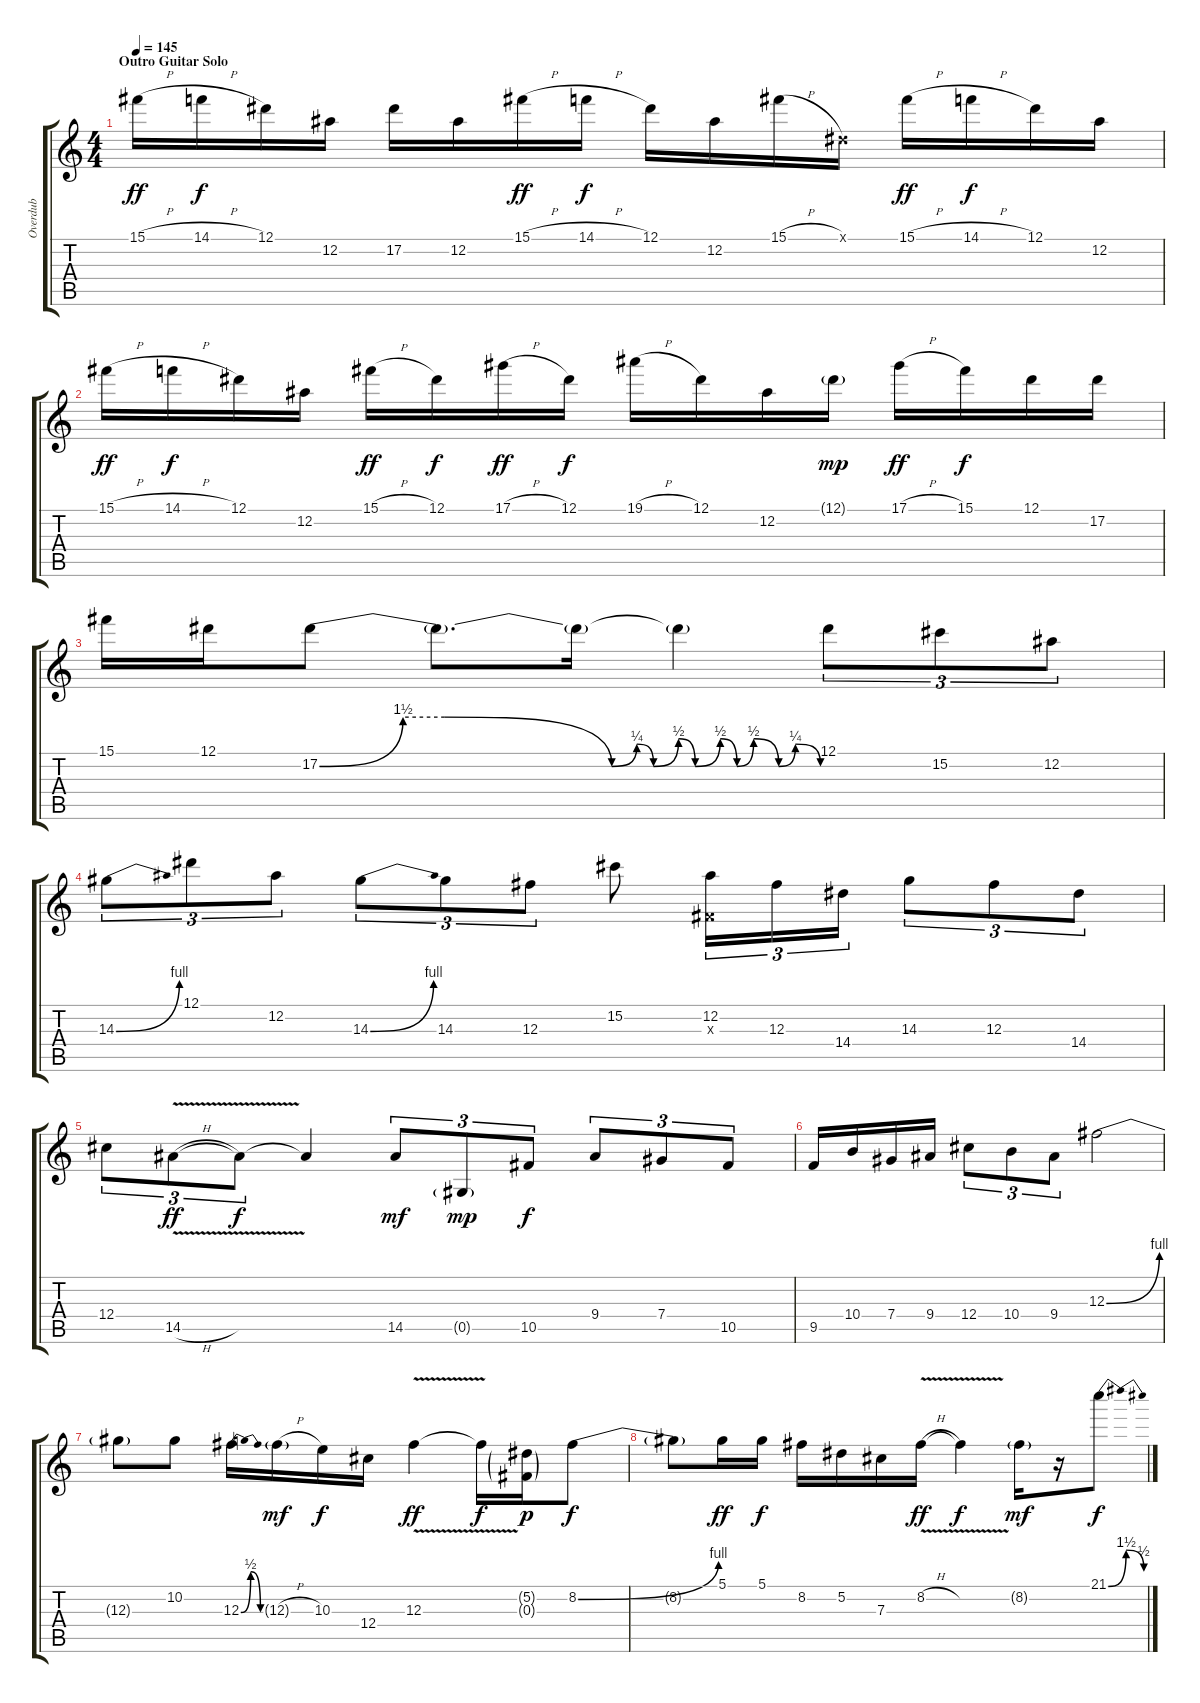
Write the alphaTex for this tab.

\track ("Overdub" "Overdub") {instrument fretlessbass}
\staff {score tabs}
\tuning (Eb4 Bb3 Gb3 Db3 Ab2 Eb2) {hide}
\ts (4 4)
\section ("" "Outro Guitar Solo")
\tempo 145
\clef g2
\ks c
15.1{h}.16{dy ff volume 11} 14.1{h}.16{dy f} 12.1.16 12.2.16 17.2.16 12.2.16 15.1{h}.16{dy ff} 14.1{h}.16{dy f} 12.1.16 12.2.16 15.1{h}.16 0.1{x}.16 15.1{h}.16{dy ff} 14.1{h}.16{dy f} 12.1.16 12.2.16 |
15.1{h}.16{dy ff} 14.1{h}.16{dy f} 12.1.16 12.2.16 15.1{h}.16{dy ff} 12.1.16{dy f} 17.1{h}.16{dy ff} 12.1.16{dy f} 19.1{h}.16 12.1.16 12.2.16 12.1{g}.16{dy mp} 17.1{h}.16{dy ff} 15.1.16{dy f} 12.1.16 17.2.16 |
15.1.16 12.1.16 17.2{be (custom 0 0 10 6 15 6 35 0 38 1 40 0 43 2 45 0 48 2 50 0 52 2 55 0 57 1 60 0)}.8 17.2{t}.8{d} 17.2{t}.16 17.2{t}.4 12.1.8{tu (3 2)} 15.2.8{tu (3 2)} 12.2.8{tu (3 2)} |
14.3{be (bend 0 0 60 4)}.8{tu (3 2)} 12.1.8{tu (3 2)} 12.2.8{tu (3 2)} 14.3{be (bend 0 0 60 4)}.8{tu (3 2)} 14.3.8{tu (3 2)} 12.3.8{tu (3 2)} 15.2.8 (12.2 0.3{x}).16{tu (3 2)} 12.3.16{tu (3 2)} 14.4.16{tu (3 2)} 14.3.8{tu (3 2)} 12.3.8{tu (3 2)} 14.4.8{tu (3 2)} |
12.4.8{tu (3 2)} 14.5{v h}.8{tu (3 2) dy ff} 14.5{t}.8{tu (3 2) dy f} 14.5{t}.4 14.5.8{tu (3 2) dy mf} 0.5{g}.8{tu (3 2) dy mp} 10.5.8{tu (3 2) dy f} 9.4.8{tu (3 2)} 7.4.8{tu (3 2)} 10.5.8{tu (3 2)} |
9.5.16 10.4.16 7.4.16 9.4.16 12.4.8{tu (3 2)} 10.4.8{tu (3 2)} 9.4.8{tu (3 2)} 12.3{be (bend 0 0 60 4)}.2 |
12.3{t}.8 10.2.8 12.3{be (bendrelease 0 0 15 2 45 2 60 0)}.16 12.3{h g}.16{dy mf} 10.3.16{dy f} 12.4.16 12.3{v}.4{dy ff} 12.3{t}.16{dy f} (5.2{g} 0.3{g}).16{dy p} 8.2{be (bend 0 0 60 4)}.8{dy f} |
8.2{t}.8 5.1.16{dy ff} 5.1.16{dy f} 8.2.16 5.2.16 7.3.16 8.2{v h}.16{dy ff} 8.2{t}.4{dy f} 8.2{g}.16{dy mf} r.16 21.1{be (bendrelease 0 0 15 6 45 6 60 2)}.8{dy f}
